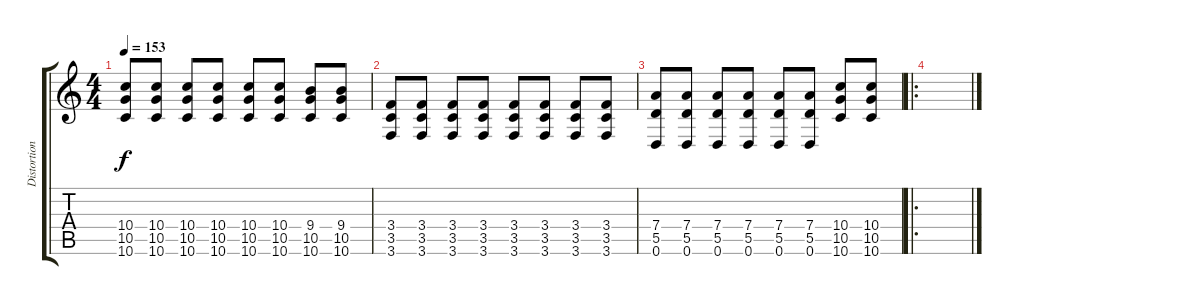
\track ("Distortion" "Distortion") {instrument distortionguitar}
\staff {score tabs}
\tuning (E4 B3 G3 D3 A2 D2) {hide}
\ts (4 4)
\tempo 153
\clef g2
\ks c
(10.4 10.5 10.6).8{dy f} (10.4 10.5 10.6).8 (10.4 10.5 10.6).8 (10.4 10.5 10.6).8 (10.4 10.5 10.6).8 (10.4 10.5 10.6).8 (9.4 10.5 10.6).8 (9.4 10.5 10.6).8 |
(3.4 3.5 3.6).8 (3.4 3.5 3.6).8 (3.4 3.5 3.6).8 (3.4 3.5 3.6).8 (3.4 3.5 3.6).8 (3.4 3.5 3.6).8 (3.4 3.5 3.6).8 (3.4 3.5 3.6).8 |
(7.4 5.5 0.6).8 (7.4 5.5 0.6).8 (7.4 5.5 0.6).8 (7.4 5.5 0.6).8 (7.4 5.5 0.6).8 (7.4 5.5 0.6).8 (10.4 10.5 10.6).8 (10.4 10.5 10.6).8 |
\ro
